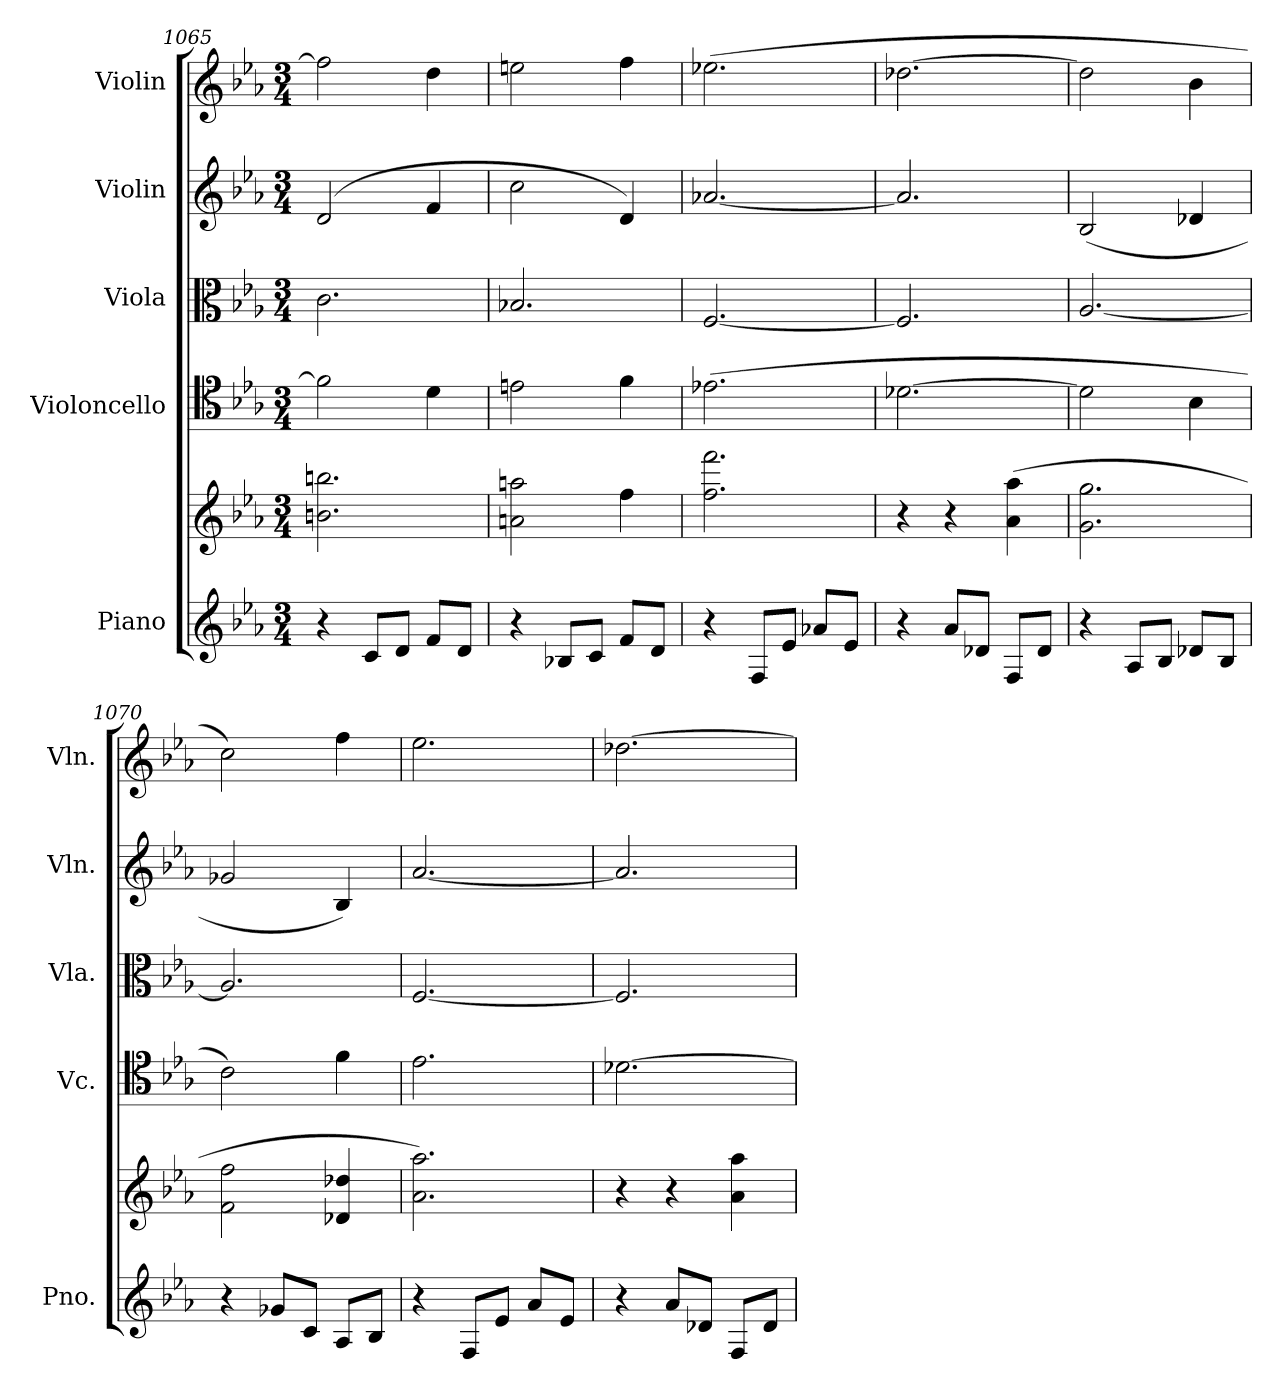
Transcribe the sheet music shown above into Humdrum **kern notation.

**kern	**kern	**kern	**kern	**kern	**kern
*part5	*part5	*part4	*part3	*part2	*part1
*staff6	*staff5	*staff4	*staff3	*staff2	*staff1
*I"Piano	*	*I"Violoncello	*I"Viola	*I"Violin	*I"Violin
*I'Pno.	*	*I'Vc.	*I'Vla.	*I'Vln.	*I'Vln.
*clefG2	*clefG2	*clefC4	*clefC3	*clefG2	*clefG2
*k[b-e-a-]	*k[b-e-a-]	*k[b-e-a-]	*k[b-e-a-]	*k[b-e-a-]	*k[b-e-a-]
*M3/4	*M3/4	*M3/4	*M3/4	*M3/4	*M3/4
=1065	=1065	=1065	=1065	=1065	=1065
4r	2.bn\ 2.bbn\	2f\]	2.c\	(2d/	2ff\]
8c/L	.	.	.	.	.
8d/J	.	.	.	.	.
8f/L	.	4d\	.	4f/	4dd\
8d/J	.	.	.	.	.
=1066	=1066	=1066	=1066	=1066	=1066
4r	2an\ 2aan\	2en\	2.B-X/	2cc\	2een\
8B-X/L	.	.	.	.	.
8c/J	.	.	.	.	.
8f/L	4ff\	4f\	.	4d/)	4ff\
8d/J	.	.	.	.	.
=1067	=1067	=1067	=1067	=1067	=1067
4r	2.ff\ 2.fff\	(2.e-X\	[2.F/	[2.a-X/	(2.ee-X\
8F/L	.	.	.	.	.
8e-/J	.	.	.	.	.
8a-X/L	.	.	.	.	.
8e-/J	.	.	.	.	.
!!LO:LB:g=z
=1068	=1068	=1068	=1068	=1068	=1068
4r	4r	[2.d-X\	2.F/]	2.a-/]	[2.dd-X\
8a-/L	4r	.	.	.	.
8d-X/J	.	.	.	.	.
8F/L	(4a-\ 4aa-\	.	.	.	.
8d-/J	.	.	.	.	.
=1069	=1069	=1069	=1069	=1069	=1069
4r	2.g\ 2.gg\	2d-\]	[2.A-/	(2B-/	2dd-\]
8A-/L	.	.	.	.	.
8B-/J	.	.	.	.	.
8d-X/L	.	4B-\	.	4d-X/	4b-\
8B-/J	.	.	.	.	.
=1070	=1070	=1070	=1070	=1070	=1070
4r	2f\ 2ff\	2c\)	2.A-/]	2g-X/	2cc\)
8g-X/L	.	.	.	.	.
8c/J	.	.	.	.	.
8A-/L	4d-X/ 4dd-X/	4f\	.	4B-/)	4ff\
8B-/J	.	.	.	.	.
=1071	=1071	=1071	=1071	=1071	=1071
4r	2.a-\ 2.aa-\)	2.e-\	[2.F/	[2.a-/	2.ee-\
8F/L	.	.	.	.	.
8e-/J	.	.	.	.	.
8a-/L	.	.	.	.	.
8e-/J	.	.	.	.	.
=1072	=1072	=1072	=1072	=1072	=1072
4r	4r	[2.d-X\	2.F/]	2.a-/]	[2.dd-X\
8a-/L	4r	.	.	.	.
8d-X/J	.	.	.	.	.
8F/L	4a-\ 4aa-\	.	.	.	.
8d-/J	.	.	.	.	.
=	=	=	=	=	=
*-	*-	*-	*-	*-	*-
